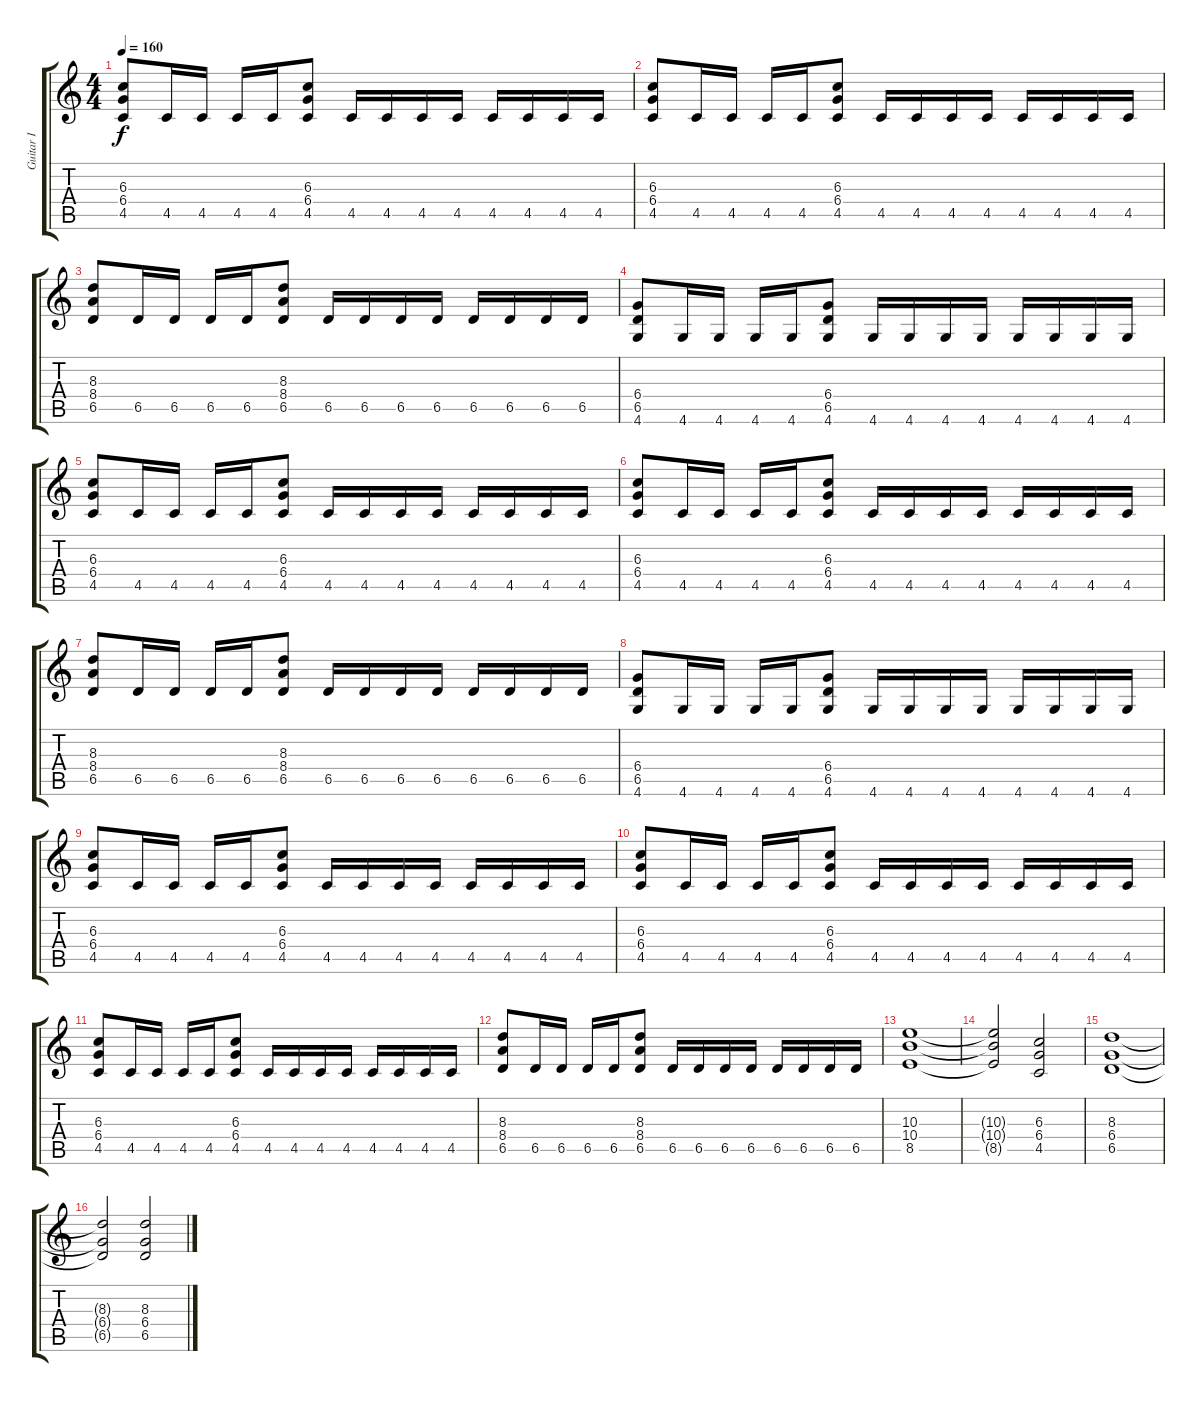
\track ("Guitar I" "Guitar I") {instrument distortionguitar}
\staff {score tabs}
\tuning (Eb4 Bb3 Gb3 Db3 Ab2 Eb2) {hide}
\ts (4 4)
\tempo 160
\clef g2
\ks c
(6.3 6.4 4.5).8{dy f} 4.5.16 4.5.16 4.5.16 4.5.16 (6.3 6.4 4.5).8 4.5.16 4.5.16 4.5.16 4.5.16 4.5.16 4.5.16 4.5.16 4.5.16 |
(6.3 6.4 4.5).8 4.5.16 4.5.16 4.5.16 4.5.16 (6.3 6.4 4.5).8 4.5.16 4.5.16 4.5.16 4.5.16 4.5.16 4.5.16 4.5.16 4.5.16 |
(8.3 8.4 6.5).8 6.5.16 6.5.16 6.5.16 6.5.16 (8.3 8.4 6.5).8 6.5.16 6.5.16 6.5.16 6.5.16 6.5.16 6.5.16 6.5.16 6.5.16 |
(6.4 6.5 4.6).8 4.6.16 4.6.16 4.6.16 4.6.16 (6.4 6.5 4.6).8 4.6.16 4.6.16 4.6.16 4.6.16 4.6.16 4.6.16 4.6.16 4.6.16 |
(6.3 6.4 4.5).8 4.5.16 4.5.16 4.5.16 4.5.16 (6.3 6.4 4.5).8 4.5.16 4.5.16 4.5.16 4.5.16 4.5.16 4.5.16 4.5.16 4.5.16 |
(6.3 6.4 4.5).8 4.5.16 4.5.16 4.5.16 4.5.16 (6.3 6.4 4.5).8 4.5.16 4.5.16 4.5.16 4.5.16 4.5.16 4.5.16 4.5.16 4.5.16 |
(8.3 8.4 6.5).8 6.5.16 6.5.16 6.5.16 6.5.16 (8.3 8.4 6.5).8 6.5.16 6.5.16 6.5.16 6.5.16 6.5.16 6.5.16 6.5.16 6.5.16 |
(6.4 6.5 4.6).8 4.6.16 4.6.16 4.6.16 4.6.16 (6.4 6.5 4.6).8 4.6.16 4.6.16 4.6.16 4.6.16 4.6.16 4.6.16 4.6.16 4.6.16 |
(6.3 6.4 4.5).8 4.5.16 4.5.16 4.5.16 4.5.16 (6.3 6.4 4.5).8 4.5.16 4.5.16 4.5.16 4.5.16 4.5.16 4.5.16 4.5.16 4.5.16 |
(6.3 6.4 4.5).8 4.5.16 4.5.16 4.5.16 4.5.16 (6.3 6.4 4.5).8 4.5.16 4.5.16 4.5.16 4.5.16 4.5.16 4.5.16 4.5.16 4.5.16 |
(6.3 6.4 4.5).8 4.5.16 4.5.16 4.5.16 4.5.16 (6.3 6.4 4.5).8 4.5.16 4.5.16 4.5.16 4.5.16 4.5.16 4.5.16 4.5.16 4.5.16 |
(8.3 8.4 6.5).8 6.5.16 6.5.16 6.5.16 6.5.16 (8.3 8.4 6.5).8 6.5.16 6.5.16 6.5.16 6.5.16 6.5.16 6.5.16 6.5.16 6.5.16 |
(10.3 10.4 8.5).1 |
(10.3{t} 10.4{t} 8.5{t}).2 (6.3 6.4 4.5).2 |
(8.3 6.4 6.5).1 |
(8.3{t} 6.4{t} 6.5{t}).2 (8.3 6.4 6.5).2
